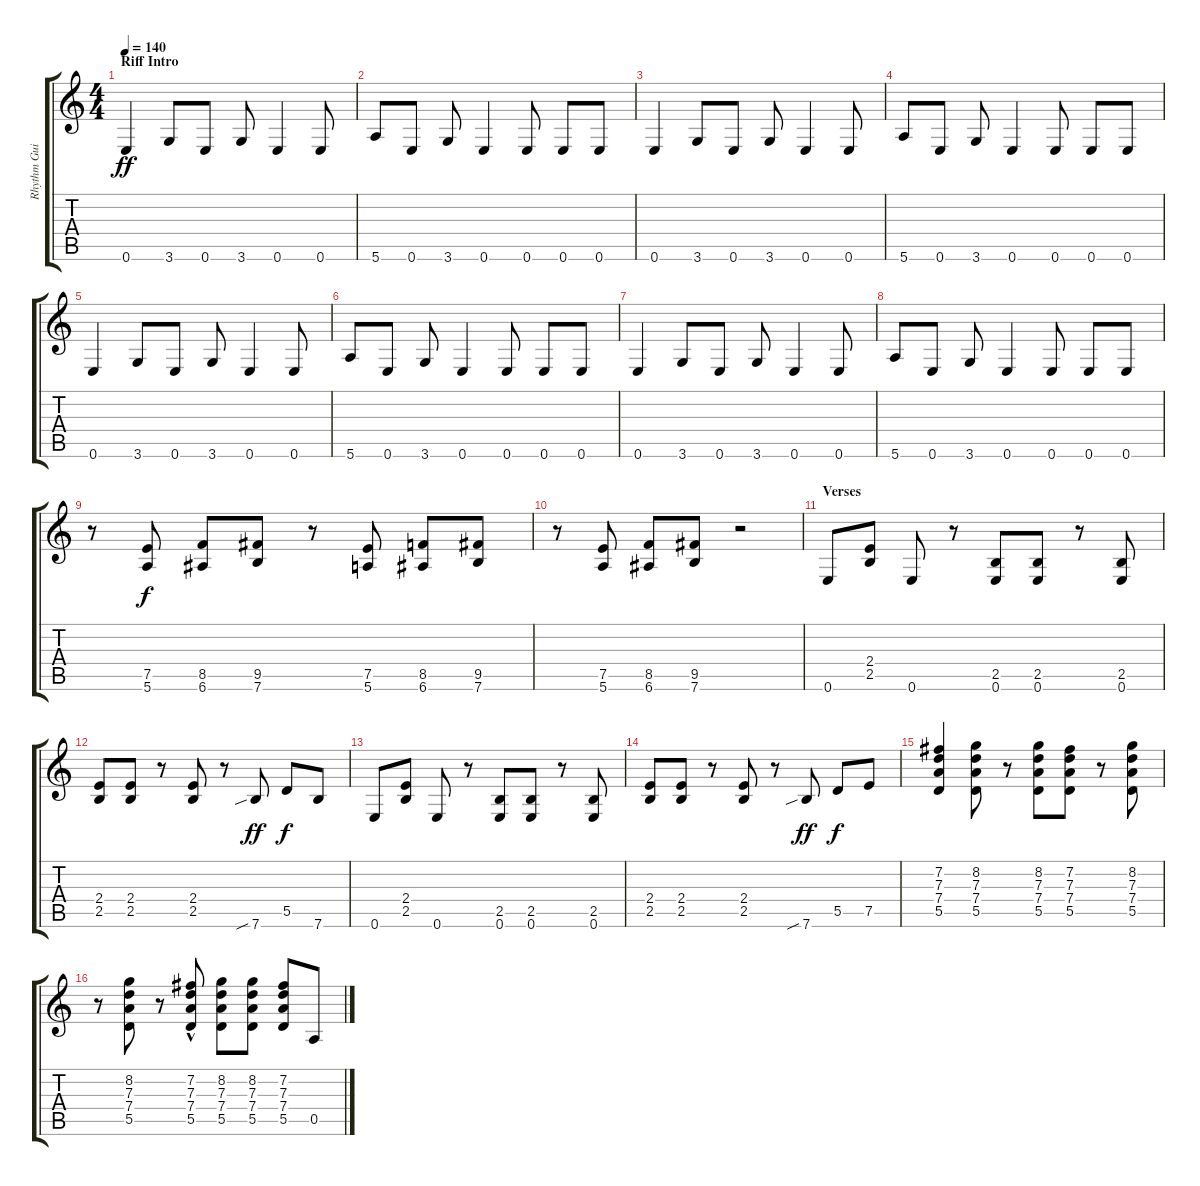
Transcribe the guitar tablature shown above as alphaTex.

\track ("Rhythm Guitar" "Rhythm Gui") {instrument distortionguitar}
\staff {score tabs}
\tuning (E4 B3 G3 D3 A2 E2) {hide}
\ts (4 4)
\section ("" "Riff Intro")
\tempo 140
\clef g2
\ks c
0.6.4{dy ff instrument distortionguitar} 3.6.8 0.6.8 3.6.8 0.6.4 0.6.8 |
5.6.8 0.6.8 3.6.8 0.6.4 0.6.8 0.6.8 0.6.8 |
0.6.4 3.6.8 0.6.8 3.6.8 0.6.4 0.6.8 |
5.6.8 0.6.8 3.6.8 0.6.4 0.6.8 0.6.8 0.6.8 |
0.6.4 3.6.8 0.6.8 3.6.8 0.6.4 0.6.8 |
5.6.8 0.6.8 3.6.8 0.6.4 0.6.8 0.6.8 0.6.8 |
0.6.4 3.6.8 0.6.8 3.6.8 0.6.4 0.6.8 |
5.6.8 0.6.8 3.6.8 0.6.4 0.6.8 0.6.8 0.6.8 |
r.8 (7.5 5.6).8{dy f} (8.5 6.6).8 (9.5 7.6).8 r.8 (7.5 5.6).8 (8.5 6.6).8 (9.5 7.6).8 |
r.8 (7.5 5.6).8 (8.5 6.6).8 (9.5 7.6).8 r.2 |
\section ("" "Verses")
0.6.8 (2.4 2.5).8 0.6.8 r.8 (2.5 0.6).8 (2.5 0.6).8 r.8 (2.5 0.6).8 |
(2.4 2.5).8 (2.4 2.5).8 r.8 (2.4 2.5).8 r.8 7.6{sib}.8{dy ff} 5.5.8{dy f} 7.6.8 |
0.6.8 (2.4 2.5).8 0.6.8 r.8 (2.5 0.6).8 (2.5 0.6).8 r.8 (2.5 0.6).8 |
(2.4 2.5).8 (2.4 2.5).8 r.8 (2.4 2.5).8 r.8 7.6{sib}.8{dy ff} 5.5.8{dy f} 7.5.8 |
(7.2 7.3 7.4 5.5).4 (8.2 7.3 7.4 5.5).8 r.8 (8.2 7.3 7.4 5.5).8 (7.2 7.3 7.4 5.5).8 r.8 (8.2 7.3 7.4 5.5).8 |
r.8 (8.2 7.3 7.4 5.5).8 r.8 (7.2 7.3 7.4{hac} 5.5).8 (8.2 7.3 7.4 5.5).8 (8.2 7.3 7.4 5.5).8 (7.2 7.3 7.4 5.5).8 0.5.8
